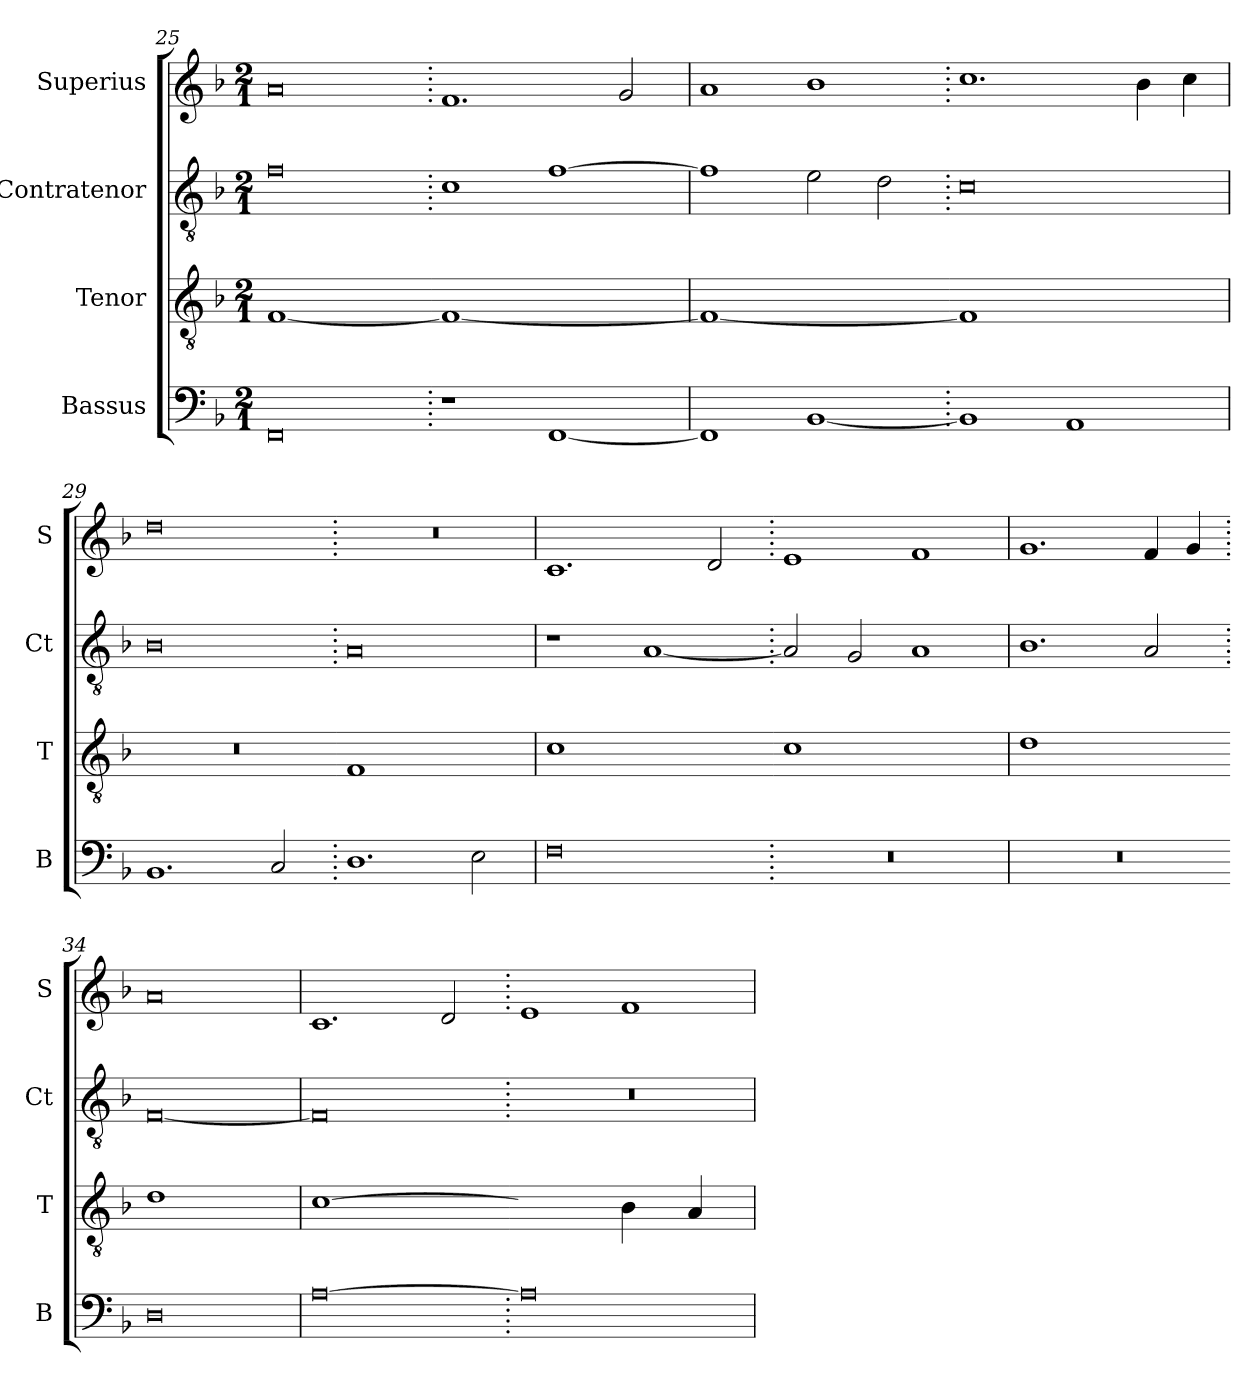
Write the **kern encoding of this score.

**kern	**kern	**kern	**kern
*part4	*part3	*part2	*part1
*staff4	*staff3	*staff2	*staff1
*I"Bassus	*I"Tenor	*I"Contratenor	*I"Superius
*I'B	*I'T	*I'Ct	*I'S
*clefF4	*clefGv2	*clefGv2	*clefG2
*k[b-]	*k[b-]	*k[b-]	*k[b-]
*d:	*d:	*d:	*d:
*M2/1	*M2/1	*M2/1	*M2/1
=25	=25	=25	=25
!	!LO:N:vis=1	!	!
0FF	[0F	0f	0a
=26.	=26-	=26.	=26.
!	!LO:N:vis=1	!	!
1r	0F_	1c	1.f
[1FF	.	[1f	.
.	.	.	2g
=27	=27	=27	=27
!	!LO:N:vis=1	!	!
1FF]	0F_	1f]	1a
[1BB-	.	2e	1b-
.	.	2d	.
=28.	=28-	=28.	=28.
!	!LO:N:vis=1	!	!
1BB-]	0F]	0c	1.cc
1AA	.	.	.
.	.	.	4b-
.	.	.	4cc
=29	=29	=29	=29
!	!LO:N:vis=1	!	!
1.BB-	0r	0B-	0dd
2C	.	.	.
=30.	=30-	=30.	=30.
!	!LO:N:vis=1	!	!
1.D	0F	0A	0r
2E	.	.	.
=31	=31	=31	=31
!	!LO:N:vis=1	!	!
0F	0c	1r	1.c
.	.	[1A	.
.	.	.	2d
=32.	=32-	=32.	=32.
!	!LO:N:vis=1	!	!
0r	0c	2A]	1e
.	.	2G	.
.	.	1A	1f
=33	=33	=33	=33
!	!LO:N:vis=1	!	!
0r	0d	1.B-	1.g
.	.	2A	4f
.	.	.	4g
=34.	=34-	=34.	=34.
!	!LO:N:vis=1	!	!
0D	0d	[0F	0a
=35	=35	=35	=35
!	!LO:N:vis=1	!	!
[0A	[0c	0F]	1.c
.	.	.	2d
=36.	=36-	=36.	=36.
!	!LO:N:vis=2	!	!
0A]	1cyy]	0r	1e
!	!LO:N:vis=4	!	!
.	2B-	.	1f
!	!LO:N:vis=4	!	!
.	2A	.	.
=	=	=	=
*-	*-	*-	*-
